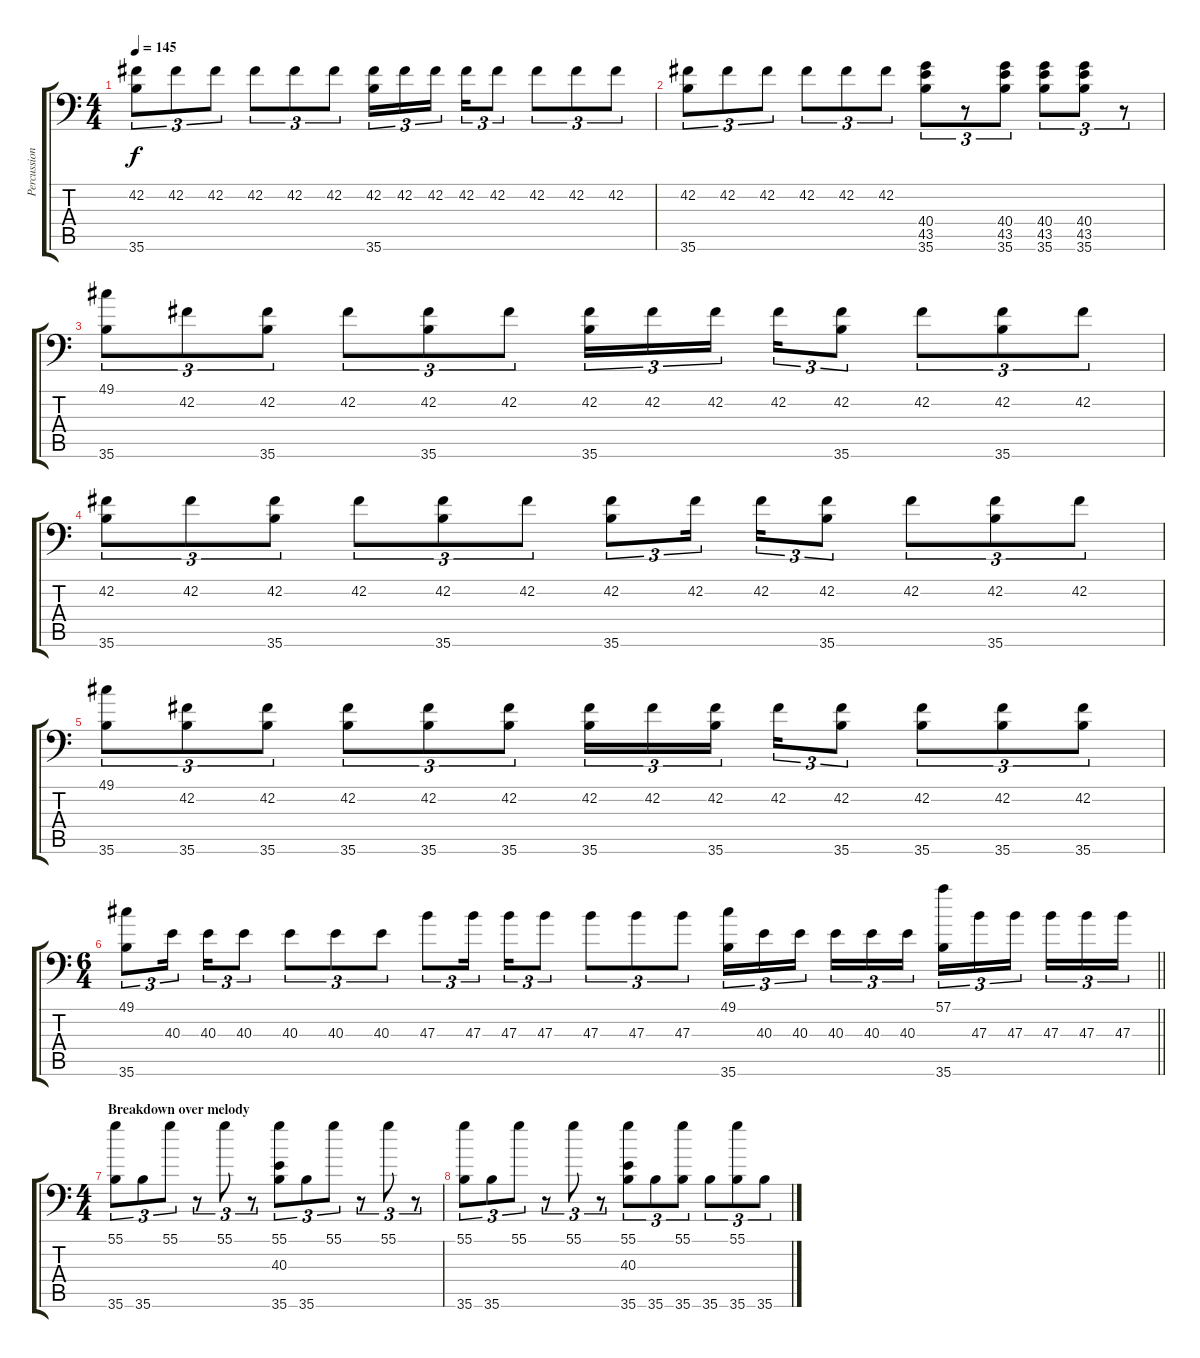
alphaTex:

\track ("Percussion" "Percussion") {instrument acousticgrandpiano}
\staff {score tabs}
\tuning (C-1 C-1 C-1 C-1 C-1 C-1) {hide}
\ts (4 4)
\tempo 145
\clef f4
\ks c
(42.2 35.6).8{tu (3 2) dy f} 42.2.8{tu (3 2)} 42.2.8{tu (3 2)} 42.2.8{tu (3 2)} 42.2.8{tu (3 2)} 42.2.8{tu (3 2)} (42.2 35.6).16{tu (3 2)} 42.2.16{tu (3 2)} 42.2.16{tu (3 2) beam splitsecondary} 42.2.16{tu (3 2)} 42.2.8{tu (3 2)} 42.2.8{tu (3 2)} 42.2.8{tu (3 2)} 42.2.8{tu (3 2)} |
(42.2 35.6).8{tu (3 2)} 42.2.8{tu (3 2)} 42.2.8{tu (3 2)} 42.2.8{tu (3 2)} 42.2.8{tu (3 2)} 42.2.8{tu (3 2)} (40.4 43.5 35.6).8{tu (3 2)} r.8{tu (3 2)} (40.4 43.5 35.6).8{tu (3 2)} (40.4 43.5 35.6).8{tu (3 2)} (40.4 43.5 35.6).8{tu (3 2)} r.8{tu (3 2)} |
(49.1 35.6).8{tu (3 2)} 42.2.8{tu (3 2)} (42.2 35.6).8{tu (3 2)} 42.2.8{tu (3 2)} (42.2 35.6).8{tu (3 2)} 42.2.8{tu (3 2)} (42.2 35.6).16{tu (3 2)} 42.2.16{tu (3 2)} 42.2.16{tu (3 2) beam splitsecondary} 42.2.16{tu (3 2)} (42.2 35.6).8{tu (3 2)} 42.2.8{tu (3 2)} (42.2 35.6).8{tu (3 2)} 42.2.8{tu (3 2)} |
(42.2 35.6).8{tu (3 2)} 42.2.8{tu (3 2)} (42.2 35.6).8{tu (3 2)} 42.2.8{tu (3 2)} (42.2 35.6).8{tu (3 2)} 42.2.8{tu (3 2)} (42.2 35.6).8{tu (3 2)} 42.2.16{tu (3 2) beam splitsecondary} 42.2.16{tu (3 2)} (42.2 35.6).8{tu (3 2)} 42.2.8{tu (3 2)} (42.2 35.6).8{tu (3 2)} 42.2.8{tu (3 2)} |
(49.1 35.6).8{tu (3 2)} (42.2 35.6).8{tu (3 2)} (42.2 35.6).8{tu (3 2)} (42.2 35.6).8{tu (3 2)} (42.2 35.6).8{tu (3 2)} (42.2 35.6).8{tu (3 2)} (42.2 35.6).16{tu (3 2)} 42.2.16{tu (3 2)} (42.2 35.6).16{tu (3 2) beam splitsecondary} 42.2.16{tu (3 2)} (42.2 35.6).8{tu (3 2)} (42.2 35.6).8{tu (3 2)} (42.2 35.6).8{tu (3 2)} (42.2 35.6).8{tu (3 2)} |
\ts (6 4)
\barLineRight lightlight
(49.1 35.6).8{tu (3 2)} 40.3.16{tu (3 2) beam splitsecondary} 40.3.16{tu (3 2)} 40.3.8{tu (3 2)} 40.3.8{tu (3 2)} 40.3.8{tu (3 2)} 40.3.8{tu (3 2)} 47.3.8{tu (3 2)} 47.3.16{tu (3 2) beam splitsecondary} 47.3.16{tu (3 2)} 47.3.8{tu (3 2)} 47.3.8{tu (3 2)} 47.3.8{tu (3 2)} 47.3.8{tu (3 2)} (49.1 35.6).16{tu (3 2)} 40.3.16{tu (3 2)} 40.3.16{tu (3 2) beam splitsecondary} 40.3.16{tu (3 2)} 40.3.16{tu (3 2)} 40.3.16{tu (3 2) beam splitsecondary} (57.1 35.6).16{tu (3 2)} 47.3.16{tu (3 2)} 47.3.16{tu (3 2) beam splitsecondary} 47.3.16{tu (3 2)} 47.3.16{tu (3 2)} 47.3.16{tu (3 2)} |
\ts (4 4)
\section ("" "Breakdown over melody")
(55.1 35.6).8{tu (3 2)} 35.6.8{tu (3 2)} 55.1.8{tu (3 2)} r.8{tu (3 2)} 55.1.8{tu (3 2)} r.8{tu (3 2)} (55.1 40.3 35.6).8{tu (3 2)} 35.6.8{tu (3 2)} 55.1.8{tu (3 2)} r.8{tu (3 2)} 55.1.8{tu (3 2)} r.8{tu (3 2)} |
(55.1 35.6).8{tu (3 2)} 35.6.8{tu (3 2)} 55.1.8{tu (3 2)} r.8{tu (3 2)} 55.1.8{tu (3 2)} r.8{tu (3 2)} (55.1 40.3 35.6).8{tu (3 2)} 35.6.8{tu (3 2)} (55.1 35.6).8{tu (3 2)} 35.6.8{tu (3 2)} (55.1 35.6).8{tu (3 2)} 35.6.8{tu (3 2)}
